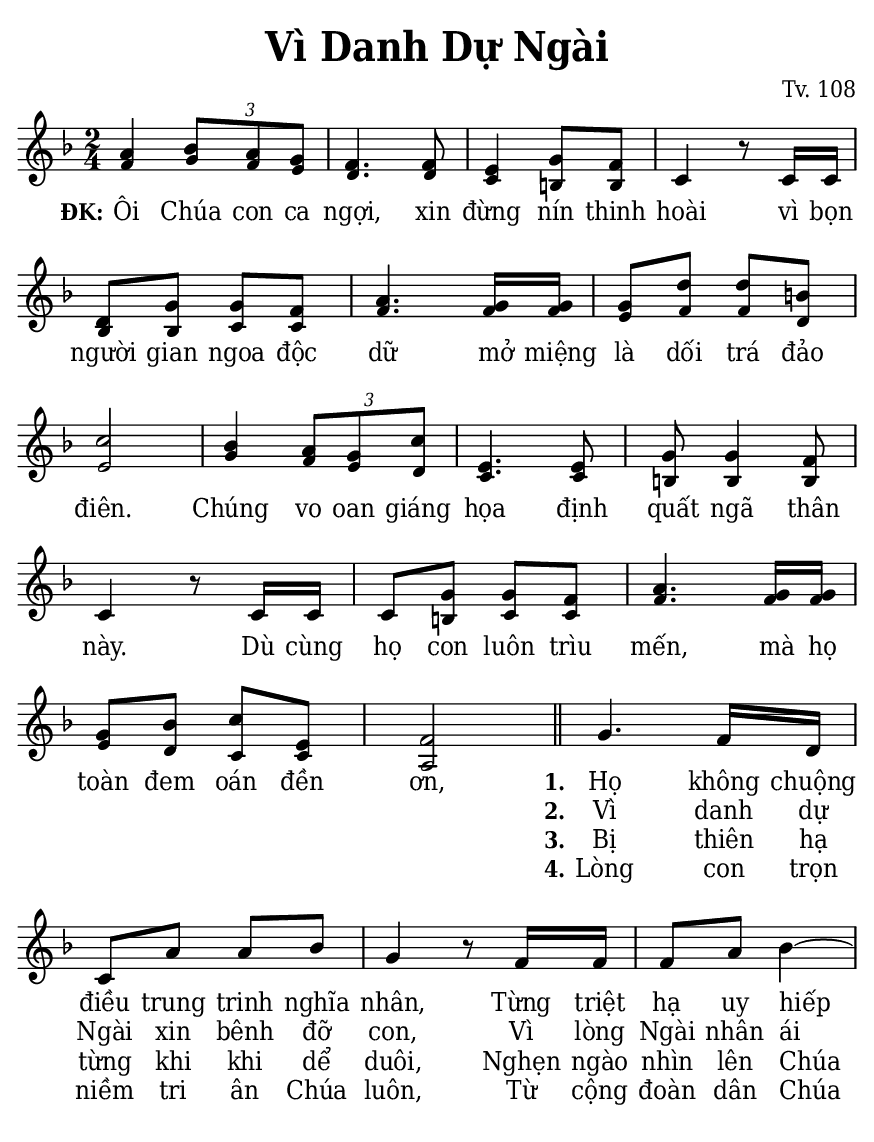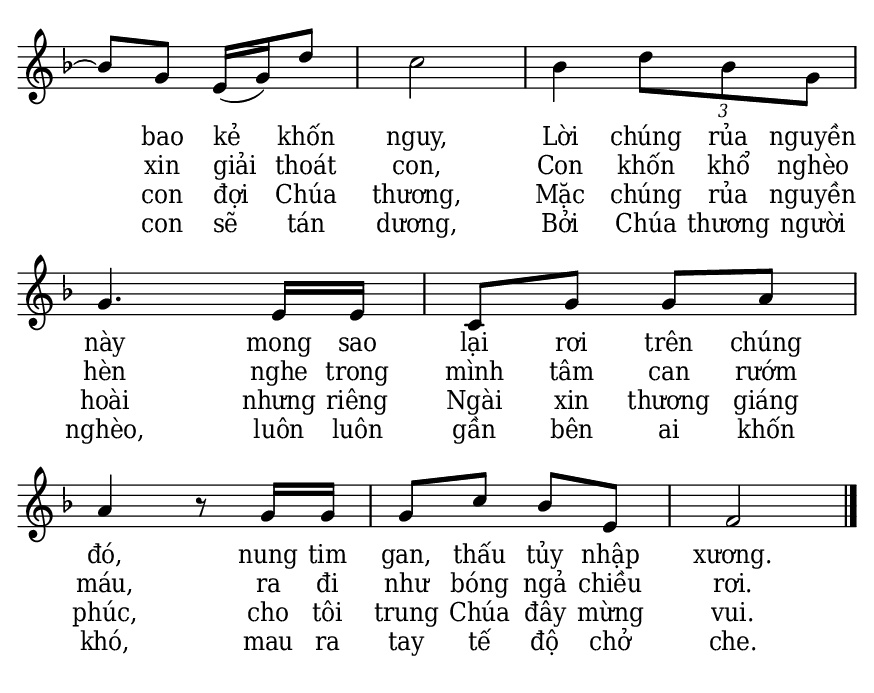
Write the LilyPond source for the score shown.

% Cài đặt chung\
\version "2.22.1"
\include "english.ly"

\header {
  title = \markup { \fontsize #1 "Vì Danh Dự Ngài" }
  composer = "Tv. 108"
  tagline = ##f
}

% Nhạc phiên khúc
nhacPhienKhucSop = \relative c'' {
  a4 \tuplet 3/2 { bf8 a g } |
  f4. f8 |
  e4 g8 f |
  c4 r8 c16 c |
  d8 g g f |
  a4. g16 g |
  g8 d' d b! |
  c2 |
  bf4 \tuplet 3/2 { a8 g c } |
  e,4. e8 |
  g g4 f8 |
  c4 r8 c16 c |
  c8 g' g f |
  a4. g16 g |
  g8 bf c e, |
  f2 \bar "||"
  
  g4. f16 d |
  c8 a' a bf |
  g4 r8 f16 f |
  f8 a bf4 ~ |
  bf8 g e16 (g) d'8 |
  c2 |
  bf4 \tuplet 3/2 { d8 bf g } |
  g4. e16 e |
  c8 g' g a |
  a4 r8 g16 g |
  g8 c bf e, |
  f2 \bar "|."
}

nhacPhienKhucAlto = \relative c' {
  f4 \tuplet 3/2 { g8 f e } |
  d4. d8 |
  c4 b!8 b |
  c4 r8 c16 c |
  bf8 bf c c |
  f4. f16 f |
  e8 f f d |
  e2 |
  g4 \tuplet 3/2 { f8 e d } |
  c4. c8 |
  b! b4 b8 |
  c4 r8 c16 c |
  c8 b! c c |
  f4. f16 f |
  e8 d c c |
  a2
}

% Lời phiên khúc
loiPhienKhucSop = \lyrics {
  \set stanza = "ĐK:"
  Ôi Chúa con ca ngợi,
  xin đừng nín thinh hoài
  vì bọn người gian ngoa độc dữ
  mở miệng là dối trá đảo điên.
  Chúng vo oan giáng họa
  định quất ngã thân này.
  Dù cùng họ con luôn trìu mến,
  mà họ toàn đem oán đền ơn,
  <<
    {
      \set stanza = "1."
      Họ không chuộng điều trung trinh nghĩa nhân,
      Từng triệt hạ uy hiếp bao kẻ khốn nguy,
      Lời chúng rủa nguyền
      này mong sao lại rơi trên chúng đó,
      nung tim gan, thấu tủy nhập xương.
    }
    \new Lyrics {
	    \set associatedVoice = "beSop"
	    \set stanza = "2."
	    Vì danh dự Ngài xin bênh đỡ con,
	    Vì lòng Ngài nhân ái xin giải thoát con,
	    Con khốn khổ nghèo hèn
	    nghe trong mình tâm can rướm máu,
	    ra đi như bóng ngả chiều rơi.
    }
    \new Lyrics {
	    \set associatedVoice = "beSop"
	    \set stanza = "3."
	    Bị thiên hạ từng khi khi dể duôi,
	    Nghẹn ngào nhìn lên Chúa con đợi Chúa thương,
	    Mặc chúng rủa nguyền hoài
	    nhưng riêng Ngài xin thương giáng phúc,
	    cho tôi trung Chúa đây mừng vui.
    }
    \new Lyrics {
	    \set associatedVoice = "beSop"
	    \set stanza = "4."
	    Lòng con trọn niềm tri ân Chúa luôn,
	    Từ cộng đoàn dân Chúa con sẽ tán dương,
	    Bởi Chúa thương người nghèo,
	    luôn luôn gần bên ai khốn khó,
	    mau ra tay tế độ chở che.
    }
  >>
}

% Dàn trang
\paper {
  #(set-paper-size "a5")
  top-margin = 3\mm
  bottom-margin = 3\mm
  left-margin = 3\mm
  right-margin = 3\mm
  indent = #0
  #(define fonts
	 (make-pango-font-tree "Deja Vu Serif Condensed"
	 		       "Deja Vu Serif Condensed"
			       "Deja Vu Serif Condensed"
			       (/ 20 20)))
  print-page-number = ##f
  system-system-spacing = #'((basic-distance . 0.1) (padding . 3))
  ragged-bottom = ##t
}

TongNhip = {
  \key f \major \time 2/4
  \set Timing.beamExceptions = #'()
  \set Timing.baseMoment = #(ly:make-moment 1/4)
}

% Đổi kích thước nốt cho bè phụ
notBePhu =
#(define-music-function (font-size music) (number? ly:music?)
   (for-some-music
     (lambda (m)
       (if (music-is-of-type? m 'rhythmic-event)
           (begin
             (set! (ly:music-property m 'tweaks)
                   (cons `(font-size . ,font-size)
                         (ly:music-property m 'tweaks)))
             #t)
           #f))
     music)
   music)

\score {
  \new ChoirStaff <<
    \new Staff \with {
        \consists "Merge_rests_engraver"
        printPartCombineTexts = ##f
      }
      <<
      \new Voice \TongNhip \partCombine 
        \nhacPhienKhucSop
        \notBePhu -1 { \nhacPhienKhucAlto }
      \new NullVoice = beSop \nhacPhienKhucSop
      \new Lyrics \lyricsto beSop \loiPhienKhucSop
      >>
  >>
  \layout {
    \override Lyrics.LyricSpace.minimum-distance = #1
    \override Score.BarNumber.break-visibility = ##(#f #f #f)
    \override Score.SpacingSpanner.uniform-stretching = ##t
  } 
}
